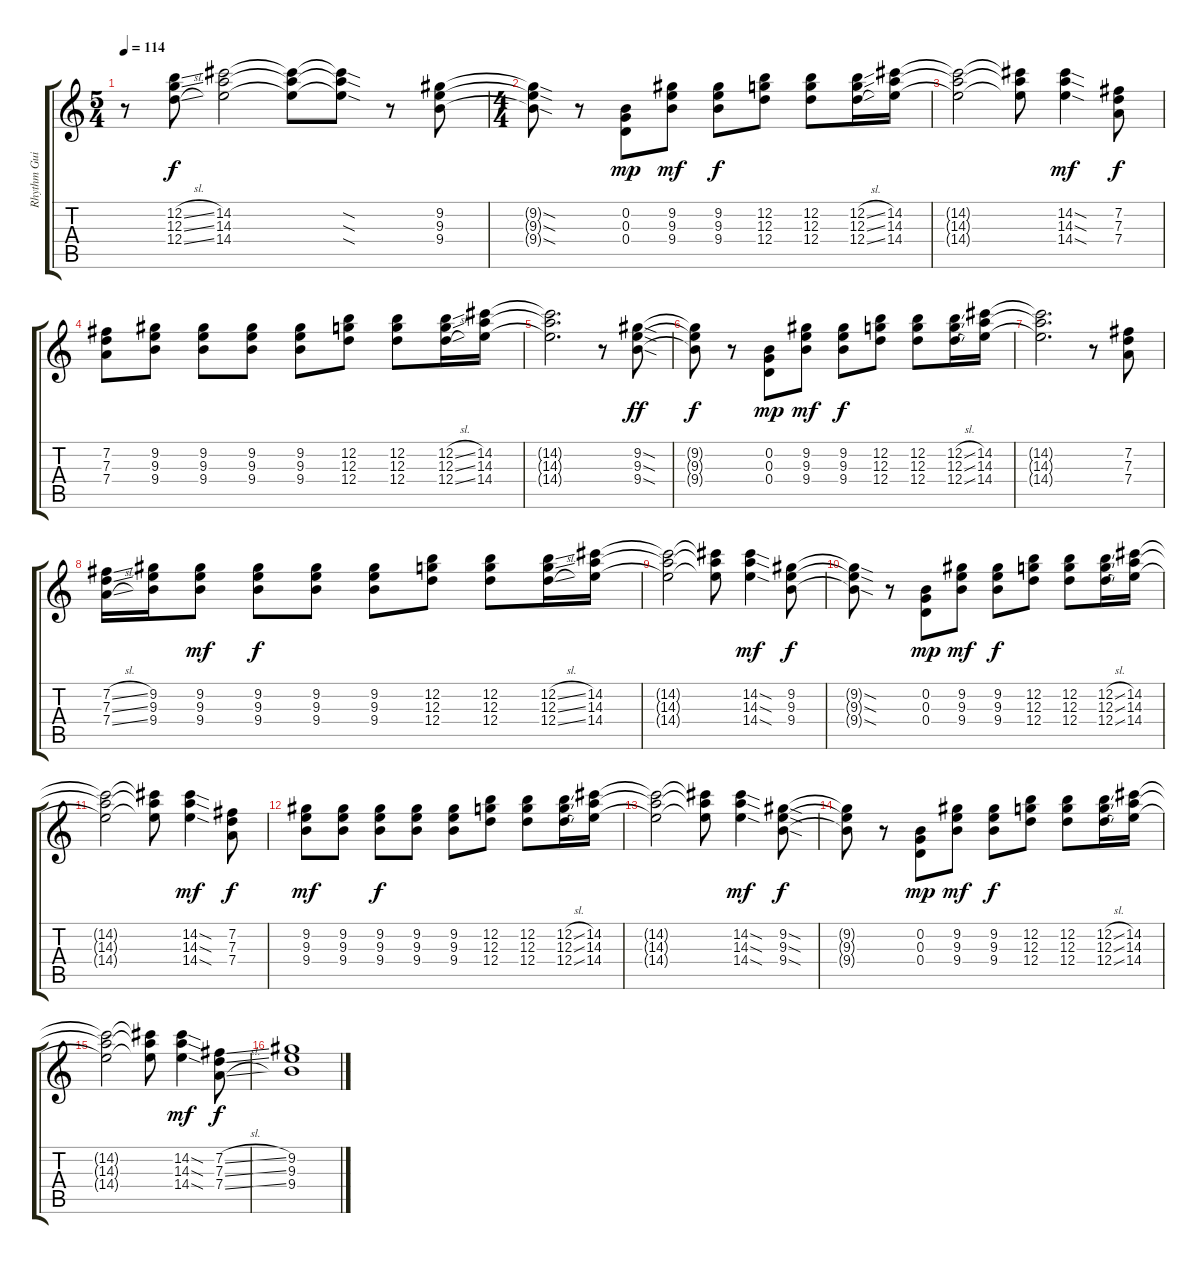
\track ("Rhythm Guitar" "Rhythm Gui") {instrument overdrivenguitar}
\staff {score tabs}
\tuning (E4 B3 G3 D3 A2 E2) {hide}
\ts (5 4)
\tempo 114
\clef g2
\ks c
r.8{dy f instrument overdrivenguitar} (12.2{sl} 12.3{sl} 12.4{sl}).8 (14.2 14.3 14.4).2 (14.2{t} 14.3{t} 14.4{t}).8 (14.2{sod t} 14.3{sod t} 14.4{sod t}).8 r.8 (9.2 9.3 9.4).8 |
\ts (4 4)
(9.2{sod t} 9.3{sod t} 9.4{sod t}).8 r.8 (0.2 0.3 0.4).8{dy mp} (9.2 9.3 9.4).8{dy mf} (9.2 9.3 9.4).8{dy f} (12.2 12.3 12.4).8 (12.2 12.3 12.4).8 (12.2{sl} 12.3{sl} 12.4{sl}).16 (14.2 14.3 14.4).16 |
(14.2{t} 14.3{t} 14.4{t}).2 (14.2{t} 14.3{t} 14.4{t}).8 (14.2{sod} 14.3{sod} 14.4{sod}).4{dy mf} (7.2 7.3 7.4).8{dy f} |
(7.2 7.3 7.4).8 (9.2 9.3 9.4).8 (9.2 9.3 9.4).8 (9.2 9.3 9.4).8 (9.2 9.3 9.4).8 (12.2 12.3 12.4).8 (12.2 12.3 12.4).8 (12.2{sl} 12.3{sl} 12.4{sl}).16 (14.2 14.3 14.4).16 |
(14.2{t} 14.3{t} 14.4{t}).2{d} r.8 (9.2{sod} 9.3{sod} 9.4{sod}).8{dy ff} |
(9.2{t} 9.3{t} 9.4{t}).8{dy f} r.8 (0.2 0.3 0.4).8{dy mp} (9.2 9.3 9.4).8{dy mf} (9.2 9.3 9.4).8{dy f} (12.2 12.3 12.4).8 (12.2 12.3 12.4).8 (12.2{sl} 12.3{sl} 12.4{sl}).16 (14.2 14.3 14.4).16 |
(14.2{t} 14.3{t} 14.4{t}).2{d} r.8 (7.2 7.3 7.4).8 |
(7.2{sl} 7.3{sl} 7.4{sl}).16 (9.2 9.3 9.4).16 (9.2 9.3 9.4).8{dy mf} (9.2 9.3 9.4).8{dy f} (9.2 9.3 9.4).8 (9.2 9.3 9.4).8 (12.2 12.3 12.4).8 (12.2 12.3 12.4).8 (12.2{sl} 12.3{sl} 12.4{sl}).16 (14.2 14.3 14.4).16 |
(14.2{t} 14.3{t} 14.4{t}).2 (14.2{t} 14.3{t} 14.4{t}).8 (14.2{sod} 14.3{sod} 14.4{sod}).4{dy mf} (9.2 9.3 9.4).8{dy f} |
(9.2{sod t} 9.3{sod t} 9.4{sod t}).8 r.8 (0.2 0.3 0.4).8{dy mp} (9.2 9.3 9.4).8{dy mf} (9.2 9.3 9.4).8{dy f} (12.2 12.3 12.4).8 (12.2 12.3 12.4).8 (12.2{sl} 12.3{sl} 12.4{sl}).16 (14.2 14.3 14.4).16 |
(14.2{t} 14.3{t} 14.4{t}).2 (14.2{t} 14.3{t} 14.4{t}).8 (14.2{sod} 14.3{sod} 14.4{sod}).4{dy mf} (7.2 7.3 7.4).8{dy f} |
(9.2 9.3 9.4).8{dy mf} (9.2 9.3 9.4).8 (9.2 9.3 9.4).8{dy f} (9.2 9.3 9.4).8 (9.2 9.3 9.4).8 (12.2 12.3 12.4).8 (12.2 12.3 12.4).8 (12.2{sl} 12.3{sl} 12.4{sl}).16 (14.2 14.3 14.4).16 |
(14.2{t} 14.3{t} 14.4{t}).2 (14.2{t} 14.3{t} 14.4{t}).8 (14.2{sod} 14.3{sod} 14.4{sod}).4{dy mf} (9.2{sod} 9.3{sod} 9.4{sod}).8{dy f} |
(9.2{t} 9.3{t} 9.4{t}).8 r.8 (0.2 0.3 0.4).8{dy mp} (9.2 9.3 9.4).8{dy mf} (9.2 9.3 9.4).8{dy f} (12.2 12.3 12.4).8 (12.2 12.3 12.4).8 (12.2{sl} 12.3{sl} 12.4{sl}).16 (14.2 14.3 14.4).16 |
(14.2{t} 14.3{t} 14.4{t}).2 (14.2{t} 14.3{t} 14.4{t}).8 (14.2{sod} 14.3{sod} 14.4{sod}).4{dy mf} (7.2{sl} 7.3{sl} 7.4{sl}).8{dy f} |
(9.2 9.3 9.4).1{volume 0}
